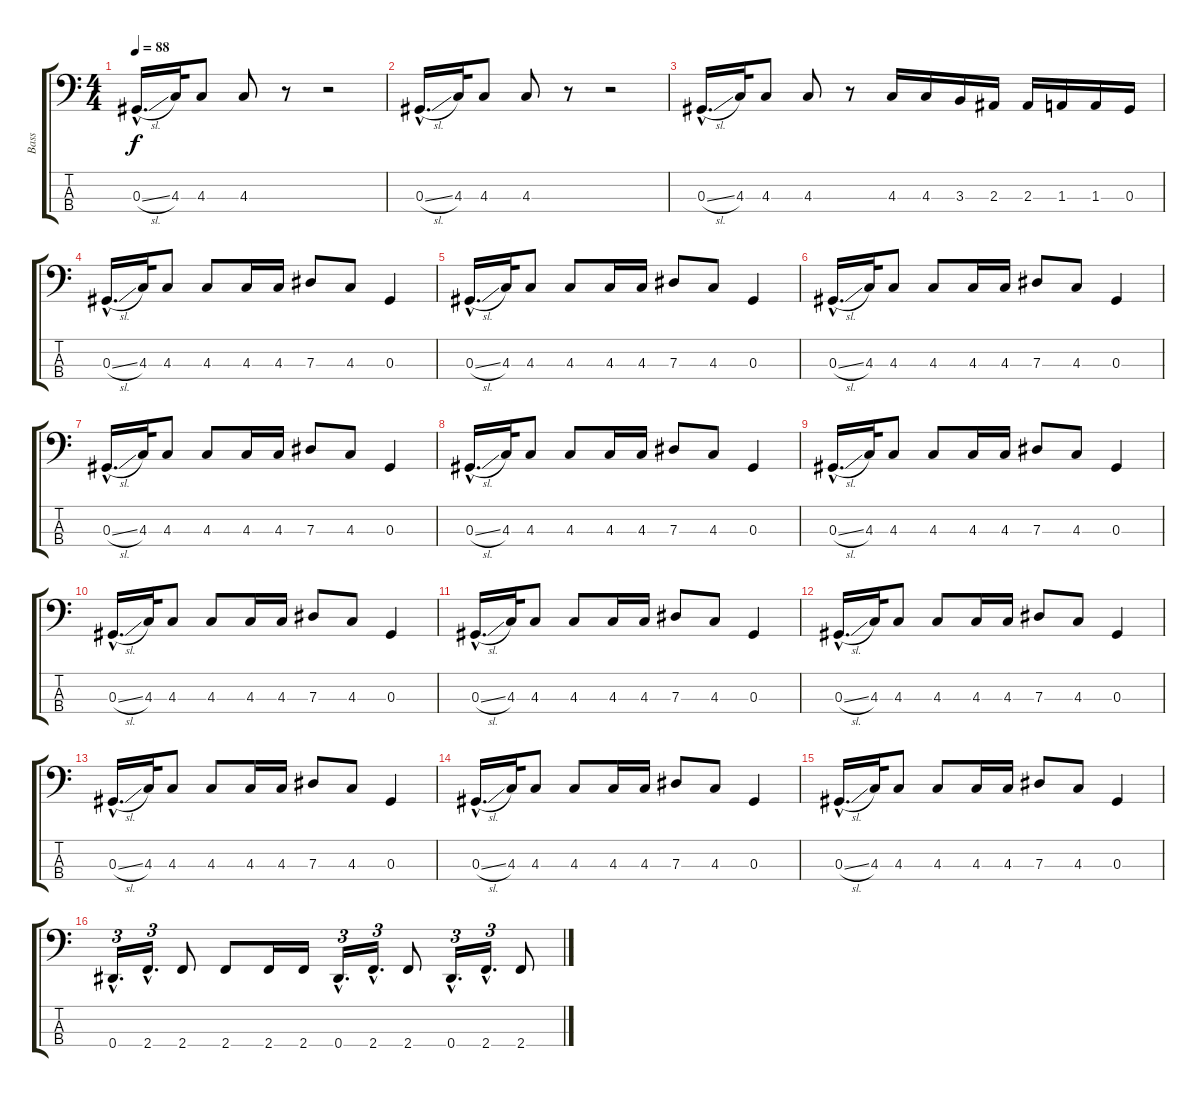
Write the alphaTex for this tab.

\track ("Bass" "Bass") {instrument electricbasspick}
\staff {score tabs}
\tuning (Gb2 Db2 Ab1 Eb1) {hide}
\ts (4 4)
\tempo 88
\clef f4
\ks c
0.3{sl hac}.16{d dy f} 4.3.32 4.3.8 4.3.8 r.8 r.2 |
0.3{sl hac}.16{d} 4.3.32 4.3.8 4.3.8 r.8 r.2 |
0.3{sl hac}.16{d} 4.3.32 4.3.8 4.3.8 r.8 4.3.16 4.3.16 3.3.16 2.3.16 2.3.16 1.3.16 1.3.16 0.3.16 |
0.3{sl hac}.16{d} 4.3.32 4.3.8 4.3.8 4.3.16 4.3.16 7.3.8 4.3.8 0.3.4 |
0.3{sl hac}.16{d} 4.3.32 4.3.8 4.3.8 4.3.16 4.3.16 7.3.8 4.3.8 0.3.4 |
0.3{sl hac}.16{d} 4.3.32 4.3.8 4.3.8 4.3.16 4.3.16 7.3.8 4.3.8 0.3.4 |
0.3{sl hac}.16{d} 4.3.32 4.3.8 4.3.8 4.3.16 4.3.16 7.3.8 4.3.8 0.3.4 |
0.3{sl hac}.16{d} 4.3.32 4.3.8 4.3.8 4.3.16 4.3.16 7.3.8 4.3.8 0.3.4 |
0.3{sl hac}.16{d} 4.3.32 4.3.8 4.3.8 4.3.16 4.3.16 7.3.8 4.3.8 0.3.4 |
0.3{sl hac}.16{d} 4.3.32 4.3.8 4.3.8 4.3.16 4.3.16 7.3.8 4.3.8 0.3.4 |
0.3{sl hac}.16{d} 4.3.32 4.3.8 4.3.8 4.3.16 4.3.16 7.3.8 4.3.8 0.3.4 |
0.3{sl hac}.16{d} 4.3.32 4.3.8 4.3.8 4.3.16 4.3.16 7.3.8 4.3.8 0.3.4 |
0.3{sl hac}.16{d} 4.3.32 4.3.8 4.3.8 4.3.16 4.3.16 7.3.8 4.3.8 0.3.4 |
0.3{sl hac}.16{d} 4.3.32 4.3.8 4.3.8 4.3.16 4.3.16 7.3.8 4.3.8 0.3.4 |
0.3{sl hac}.16{d} 4.3.32 4.3.8 4.3.8 4.3.16 4.3.16 7.3.8 4.3.8 0.3.4 |
0.4{hac}.16{d tu (3 2)} 2.4{hac}.16{d tu (3 2)} 2.4.8 2.4.8 2.4.16 2.4.16 0.4{hac}.16{d tu (3 2)} 2.4{hac}.16{d tu (3 2)} 2.4.8 0.4{hac}.16{d tu (3 2)} 2.4{hac}.16{d tu (3 2)} 2.4.8
